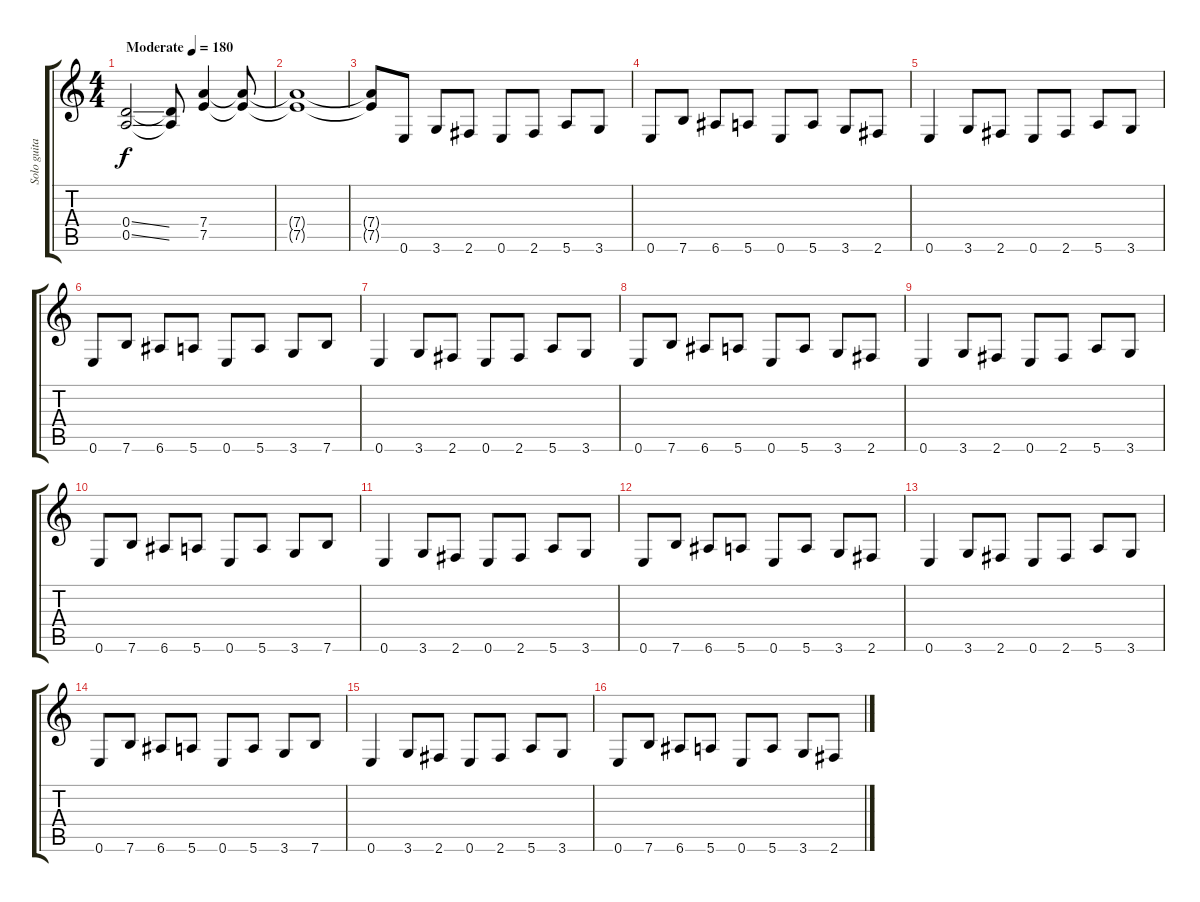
\track ("Solo guitar" "Solo guita") {instrument overdrivenguitar}
\staff {score tabs}
\tuning (E4 B3 G3 D3 A2 E2) {hide}
\ts (4 4)
\tempo (180 "Moderate")
\clef g2
\ks c
(0.4{ss} 0.5{ss}).2{dy f volume 13 instrument overdrivenguitar} (0.4{t} 0.5{t}).8 (7.4 7.5).4 (7.4{t} 7.5{t}).8 |
(7.4{t} 7.5{t}).1 |
(7.4{t} 7.5{t}).8 0.6.8 3.6.8 2.6.8 0.6.8 2.6.8 5.6.8 3.6.8 |
0.6.8 7.6.8 6.6.8 5.6.8 0.6.8 5.6.8 3.6.8 2.6.8 |
0.6.4 3.6.8 2.6.8 0.6.8 2.6.8 5.6.8 3.6.8 |
0.6.8 7.6.8 6.6.8 5.6.8 0.6.8 5.6.8 3.6.8 7.6.8 |
0.6.4 3.6.8 2.6.8 0.6.8 2.6.8 5.6.8 3.6.8 |
0.6.8 7.6.8 6.6.8 5.6.8 0.6.8 5.6.8 3.6.8 2.6.8 |
0.6.4 3.6.8 2.6.8 0.6.8 2.6.8 5.6.8 3.6.8 |
0.6.8 7.6.8 6.6.8 5.6.8 0.6.8 5.6.8 3.6.8 7.6.8 |
0.6.4 3.6.8 2.6.8 0.6.8 2.6.8 5.6.8 3.6.8 |
0.6.8 7.6.8 6.6.8 5.6.8 0.6.8 5.6.8 3.6.8 2.6.8 |
0.6.4 3.6.8 2.6.8 0.6.8 2.6.8 5.6.8 3.6.8 |
0.6.8 7.6.8 6.6.8 5.6.8 0.6.8 5.6.8 3.6.8 7.6.8 |
0.6.4 3.6.8 2.6.8 0.6.8 2.6.8 5.6.8 3.6.8 |
0.6.8 7.6.8 6.6.8 5.6.8 0.6.8 5.6.8 3.6.8 2.6.8
